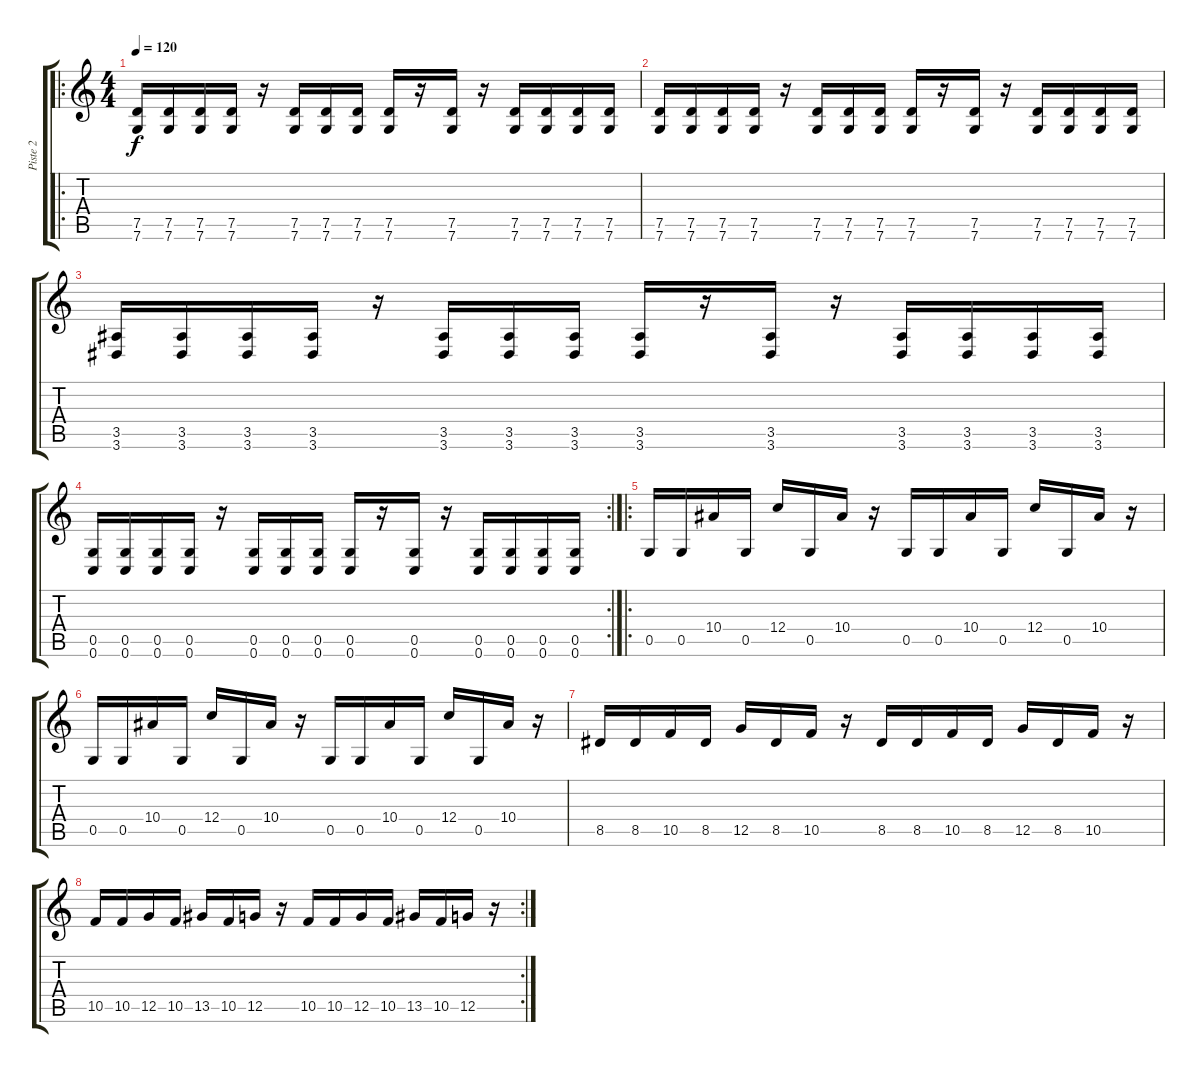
\track ("Piste 2" "Piste 2") {instrument distortionguitar}
\staff {score tabs}
\tuning (D4 A3 F3 C3 G2 C2) {hide}
\ro
\ts (4 4)
\tempo 120
\clef g2
\ks c
(7.5 7.6).16{dy f} (7.5 7.6).16 (7.5 7.6).16 (7.5 7.6).16 r.16 (7.5 7.6).16 (7.5 7.6).16 (7.5 7.6).16 (7.5 7.6).16 r.16 (7.5 7.6).16 r.16 (7.5 7.6).16 (7.5 7.6).16 (7.5 7.6).16 (7.5 7.6).16 |
(7.5 7.6).16 (7.5 7.6).16 (7.5 7.6).16 (7.5 7.6).16 r.16 (7.5 7.6).16 (7.5 7.6).16 (7.5 7.6).16 (7.5 7.6).16 r.16 (7.5 7.6).16 r.16 (7.5 7.6).16 (7.5 7.6).16 (7.5 7.6).16 (7.5 7.6).16 |
(3.5 3.6).16 (3.5 3.6).16 (3.5 3.6).16 (3.5 3.6).16 r.16 (3.5 3.6).16 (3.5 3.6).16 (3.5 3.6).16 (3.5 3.6).16 r.16 (3.5 3.6).16 r.16 (3.5 3.6).16 (3.5 3.6).16 (3.5 3.6).16 (3.5 3.6).16 |
\rc 2
(0.5 0.6).16 (0.5 0.6).16 (0.5 0.6).16 (0.5 0.6).16 r.16 (0.5 0.6).16 (0.5 0.6).16 (0.5 0.6).16 (0.5 0.6).16 r.16 (0.5 0.6).16 r.16 (0.5 0.6).16 (0.5 0.6).16 (0.5 0.6).16 (0.5 0.6).16 |
\ro
0.5.16 0.5.16 10.4.16 0.5.16 12.4.16 0.5.16 10.4.16 r.16 0.5.16 0.5.16 10.4.16 0.5.16 12.4.16 0.5.16 10.4.16 r.16 |
0.5.16 0.5.16 10.4.16 0.5.16 12.4.16 0.5.16 10.4.16 r.16 0.5.16 0.5.16 10.4.16 0.5.16 12.4.16 0.5.16 10.4.16 r.16 |
8.5.16 8.5.16 10.5.16 8.5.16 12.5.16 8.5.16 10.5.16 r.16 8.5.16 8.5.16 10.5.16 8.5.16 12.5.16 8.5.16 10.5.16 r.16 |
\rc 2
10.5.16 10.5.16 12.5.16 10.5.16 13.5.16 10.5.16 12.5.16 r.16 10.5.16 10.5.16 12.5.16 10.5.16 13.5.16 10.5.16 12.5.16 r.16
